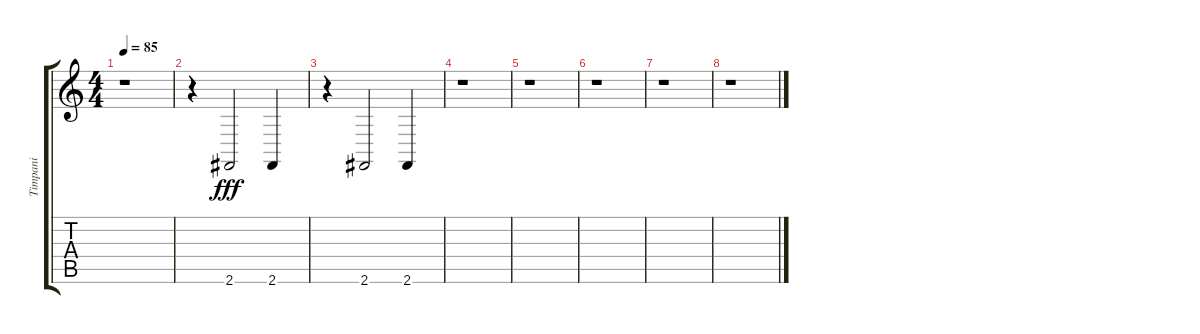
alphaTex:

\track ("Timpani" "Timpani") {instrument timpani}
\staff {score tabs}
\tuning (E4 B3 G3 D3 A2 E2) {hide}
\ts (4 4)
\tempo 85
\clef g2
\ks c
r.1{dy fff} |
r.4 2.6.2 2.6.4 |
r.4 2.6.2 2.6.4 |
r.1 |
r.1 |
r.1 |
r.1 |
r.1
